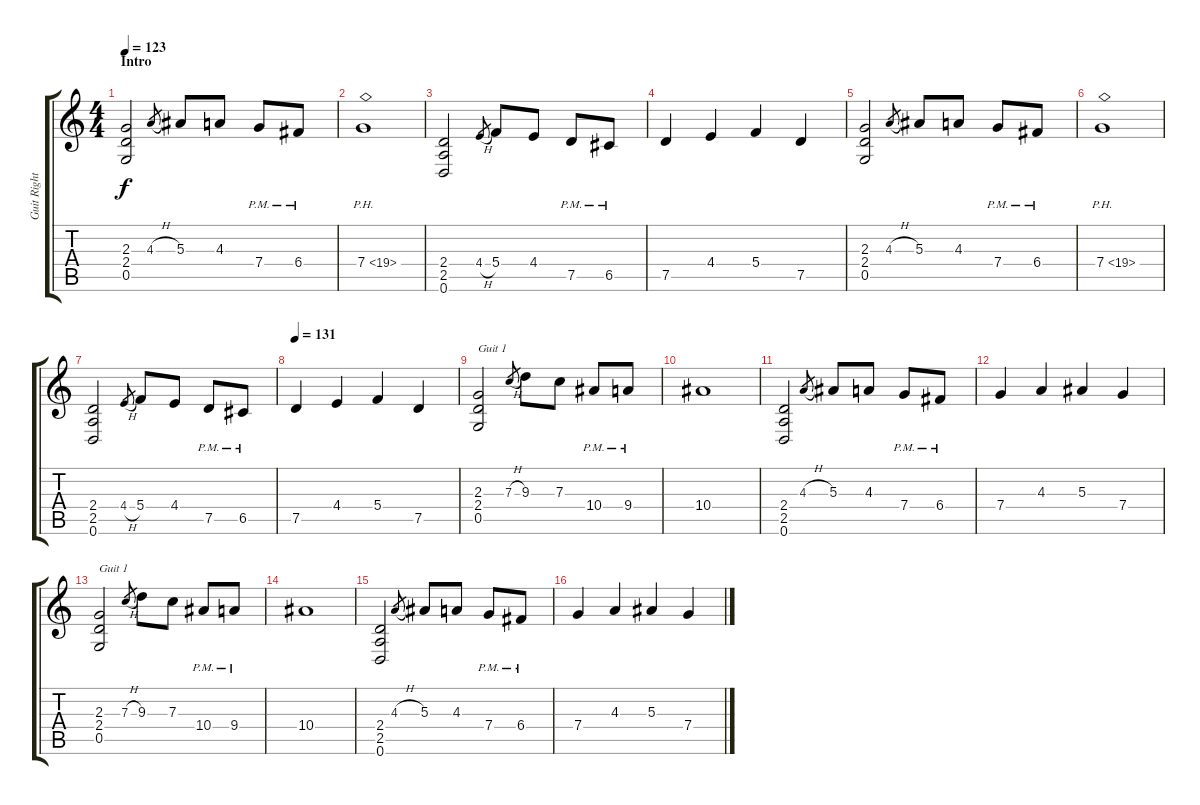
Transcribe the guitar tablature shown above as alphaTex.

\track ("Guit Right" "Guit Right") {instrument distortionguitar}
\staff {score tabs}
\tuning (D4 A3 F3 C3 G2 D2) {hide}
\ts (4 4)
\section ("" "Intro")
\tempo 123
\clef g2
\ks c
(2.3 2.4 0.5).2{dy f instrument distortionguitar} 4.3{h}.8{gr} 5.3.8 4.3.8 7.4{pm}.8 6.4{pm}.8 |
7.4{ph 12}.1 |
(2.4 2.5 0.6).2 4.4{h}.8{gr} 5.4.8 4.4.8 7.5{pm}.8 6.5{pm}.8 |
7.5.4 4.4.4 5.4.4 7.5.4 |
(2.3 2.4 0.5).2 4.3{h}.8{gr} 5.3.8 4.3.8 7.4{pm}.8 6.4{pm}.8 |
7.4{ph 12}.1 |
(2.4 2.5 0.6).2 4.4{h}.8{gr} 5.4.8 4.4.8 7.5{pm}.8 6.5{pm}.8 |
\tempo 131
7.5.4 4.4.4 5.4.4 7.5.4 |
(2.3 2.4 0.5).2{txt "Guit 1"} 7.3{h}.8{gr} 9.3.8 7.3.8 10.4{pm}.8 9.4{pm}.8 |
10.4.1 |
(2.4 2.5 0.6).2 4.3{h}.8{gr} 5.3.8 4.3.8 7.4{pm}.8 6.4{pm}.8 |
7.4.4 4.3.4 5.3.4 7.4.4 |
(2.3 2.4 0.5).2{txt "Guit 1"} 7.3{h}.8{gr} 9.3.8 7.3.8 10.4{pm}.8 9.4{pm}.8 |
10.4.1 |
(2.4 2.5 0.6).2 4.3{h}.8{gr} 5.3.8 4.3.8 7.4{pm}.8 6.4{pm}.8 |
7.4.4 4.3.4 5.3.4 7.4.4
